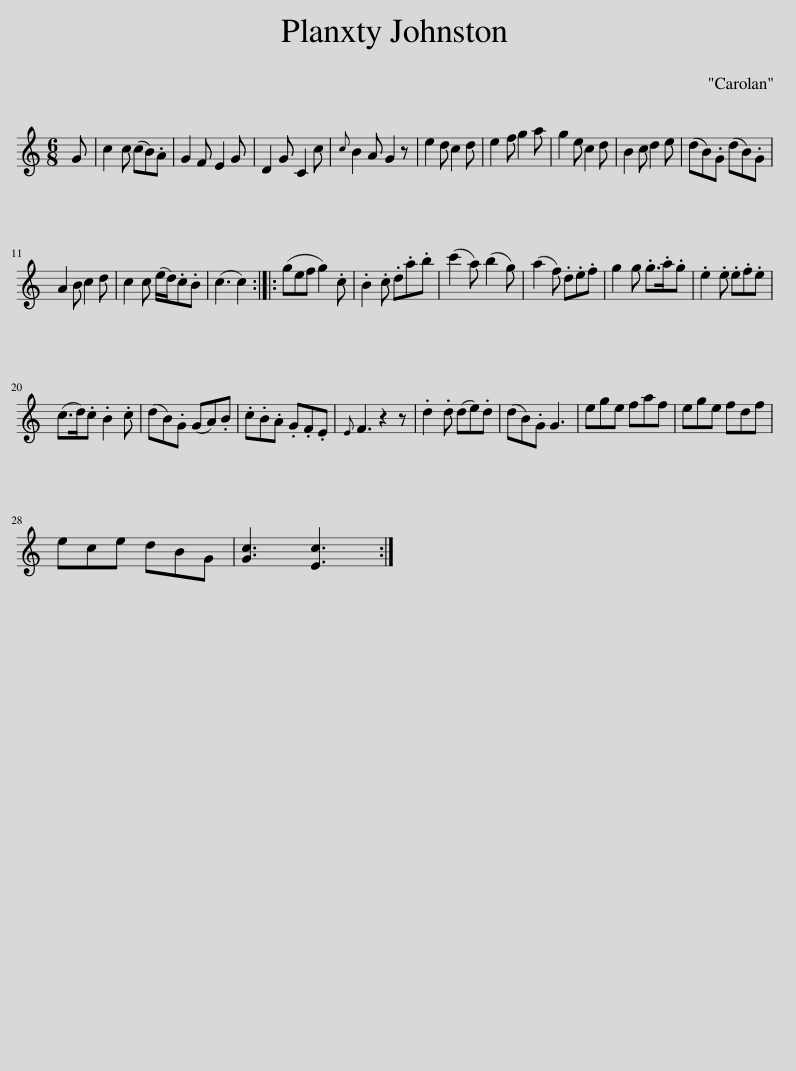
X:1
L:1/8
M:6/8
I:linebreak $
K:C
V:1 treble
V:1
 G | c2 c (cB).A | G2 F E2 G | D2 G C2 c |{c} B2 A G2 z | %5
 e2 d c2 d | e2 f g2 a | g2 e c2 d | B2 c d2 e | (dB).G (dB).G |$ %10
 A2 B c2 d | c2 c (e/d/).c.B | (c3 c2) :: (gef g2) .c | .B2 .c .d.a.b | %15
 (c'2 a) (b2 g) | (a2 f) .d.e.f | g2 g .g>.a.g | .e2 .e .e.f.e |$ (c>d).c .B2 .c | %20
 (dB).G (GA).B | .c.B.A .G.F.E |{E} F3 z2 z | .d2 .d (de).d | (dB).G G3 | %25
 ege faf | ege fdf |$ ece dBG | [Gc]3 [Ec]3 :| %29
